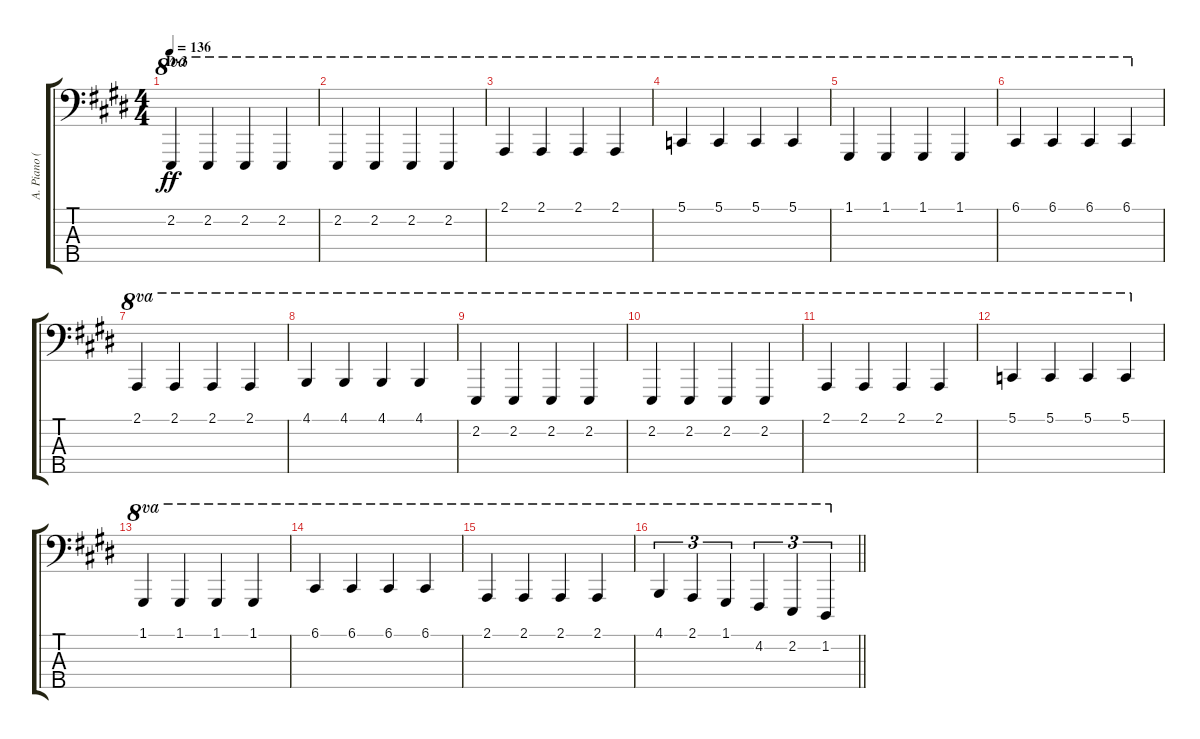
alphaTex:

\track ("A. Piano (Left Hand)" "A. Piano (") {instrument acousticgrandpiano}
\staff {score tabs}
\tuning (G2 D2 A1 E1 B0) {hide}
\ts (4 4)
\section ("" "D-3")
\tempo 136
\clef f4
\ks e
2.2.4{ot 8va dy ff} 2.2.4{ot 8va} 2.2.4{ot 8va} 2.2.4{ot 8va} |
2.2.4{ot 8va} 2.2.4{ot 8va} 2.2.4{ot 8va} 2.2.4{ot 8va} |
2.1.4{ot 8va} 2.1.4{ot 8va} 2.1.4{ot 8va} 2.1.4{ot 8va} |
5.1.4{ot 8va} 5.1.4{ot 8va} 5.1.4{ot 8va} 5.1.4{ot 8va} |
1.1.4{ot 8va} 1.1.4{ot 8va} 1.1.4{ot 8va} 1.1.4{ot 8va} |
6.1.4{ot 8va} 6.1.4{ot 8va} 6.1.4{ot 8va} 6.1.4{ot 8va} |
2.1.4{ot 8va} 2.1.4{ot 8va} 2.1.4{ot 8va} 2.1.4{ot 8va} |
4.1.4{ot 8va} 4.1.4{ot 8va} 4.1.4{ot 8va} 4.1.4{ot 8va} |
2.2.4{ot 8va} 2.2.4{ot 8va} 2.2.4{ot 8va} 2.2.4{ot 8va} |
2.2.4{ot 8va} 2.2.4{ot 8va} 2.2.4{ot 8va} 2.2.4{ot 8va} |
2.1.4{ot 8va} 2.1.4{ot 8va} 2.1.4{ot 8va} 2.1.4{ot 8va} |
5.1.4{ot 8va} 5.1.4{ot 8va} 5.1.4{ot 8va} 5.1.4{ot 8va} |
1.1.4{ot 8va} 1.1.4{ot 8va} 1.1.4{ot 8va} 1.1.4{ot 8va} |
6.1.4{ot 8va} 6.1.4{ot 8va} 6.1.4{ot 8va} 6.1.4{ot 8va} |
2.1.4{ot 8va} 2.1.4{ot 8va} 2.1.4{ot 8va} 2.1.4{ot 8va} |
\barLineRight lightlight
4.1.4{tu (3 2) ot 8va} 2.1.4{tu (3 2) ot 8va} 1.1.4{tu (3 2) ot 8va} 4.2.4{tu (3 2) ot 8va} 2.2.4{tu (3 2) ot 8va} 1.2.4{tu (3 2) ot 8va}
